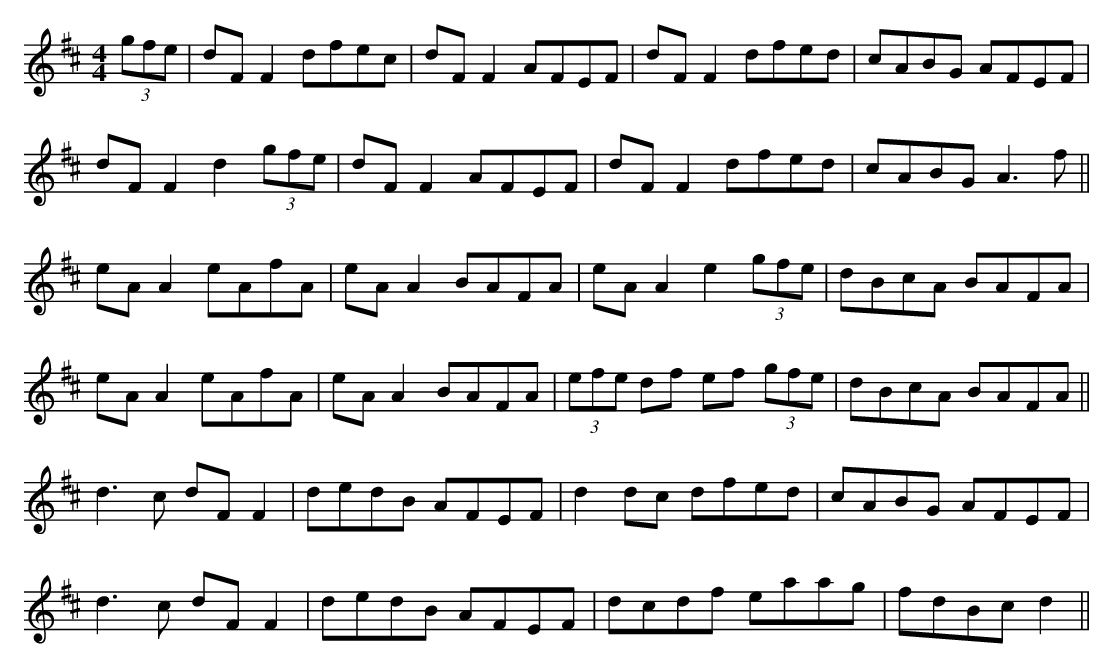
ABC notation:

X:1
M:4/4
K:D
(3gfe|dF F2 dfec|dF F2 AFEF|dF F2 dfed|cABG AFEF|
dF F2 d2 (3gfe|dF F2 AFEF|dF F2 dfed|cABG A3f||
eA A2 eAfA|eA A2 BAFA|eA A2 e2 (3gfe|dBcA BAFA|
eA A2 eAfA|eA A2 BAFA|(3efe df ef (3gfe|dBcA BAFA||
d3c dF F2|dedB AFEF|d2dc dfed|cABG AFEF|
d3c dF F2|dedB AFEF|dcdf eaag|fdBc d2||
